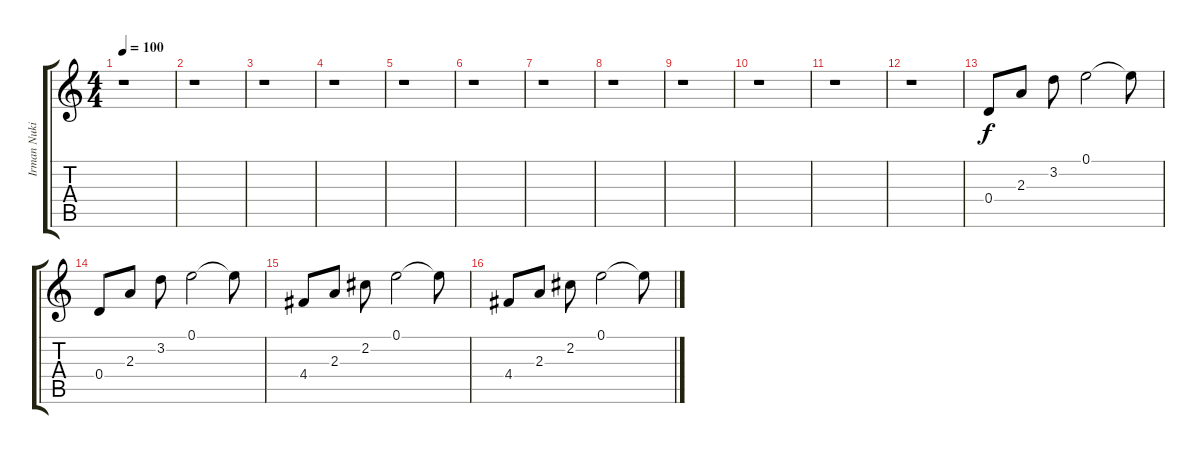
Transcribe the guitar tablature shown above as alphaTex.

\track ("Irman Nuki" "Irman Nuki") {instrument electricguitarclean}
\staff {score tabs}
\tuning (E4 B3 G3 D3 A2 E2) {hide}
\ts (4 4)
\tempo 100
\clef g2
\ks c
r.1{dy f} |
r.1 |
r.1 |
r.1 |
r.1 |
r.1 |
r.1 |
r.1 |
r.1 |
r.1 |
r.1 |
r.1 |
0.4.8 2.3.8{balance 16 instrument electricguitarclean} 3.2.8 0.1.2 0.1{t}.8 |
0.4.8 2.3.8 3.2.8 0.1.2 0.1{t}.8 |
4.4.8 2.3.8 2.2.8 0.1.2 0.1{t}.8 |
4.4.8 2.3.8 2.2.8 0.1.2 0.1{t}.8
